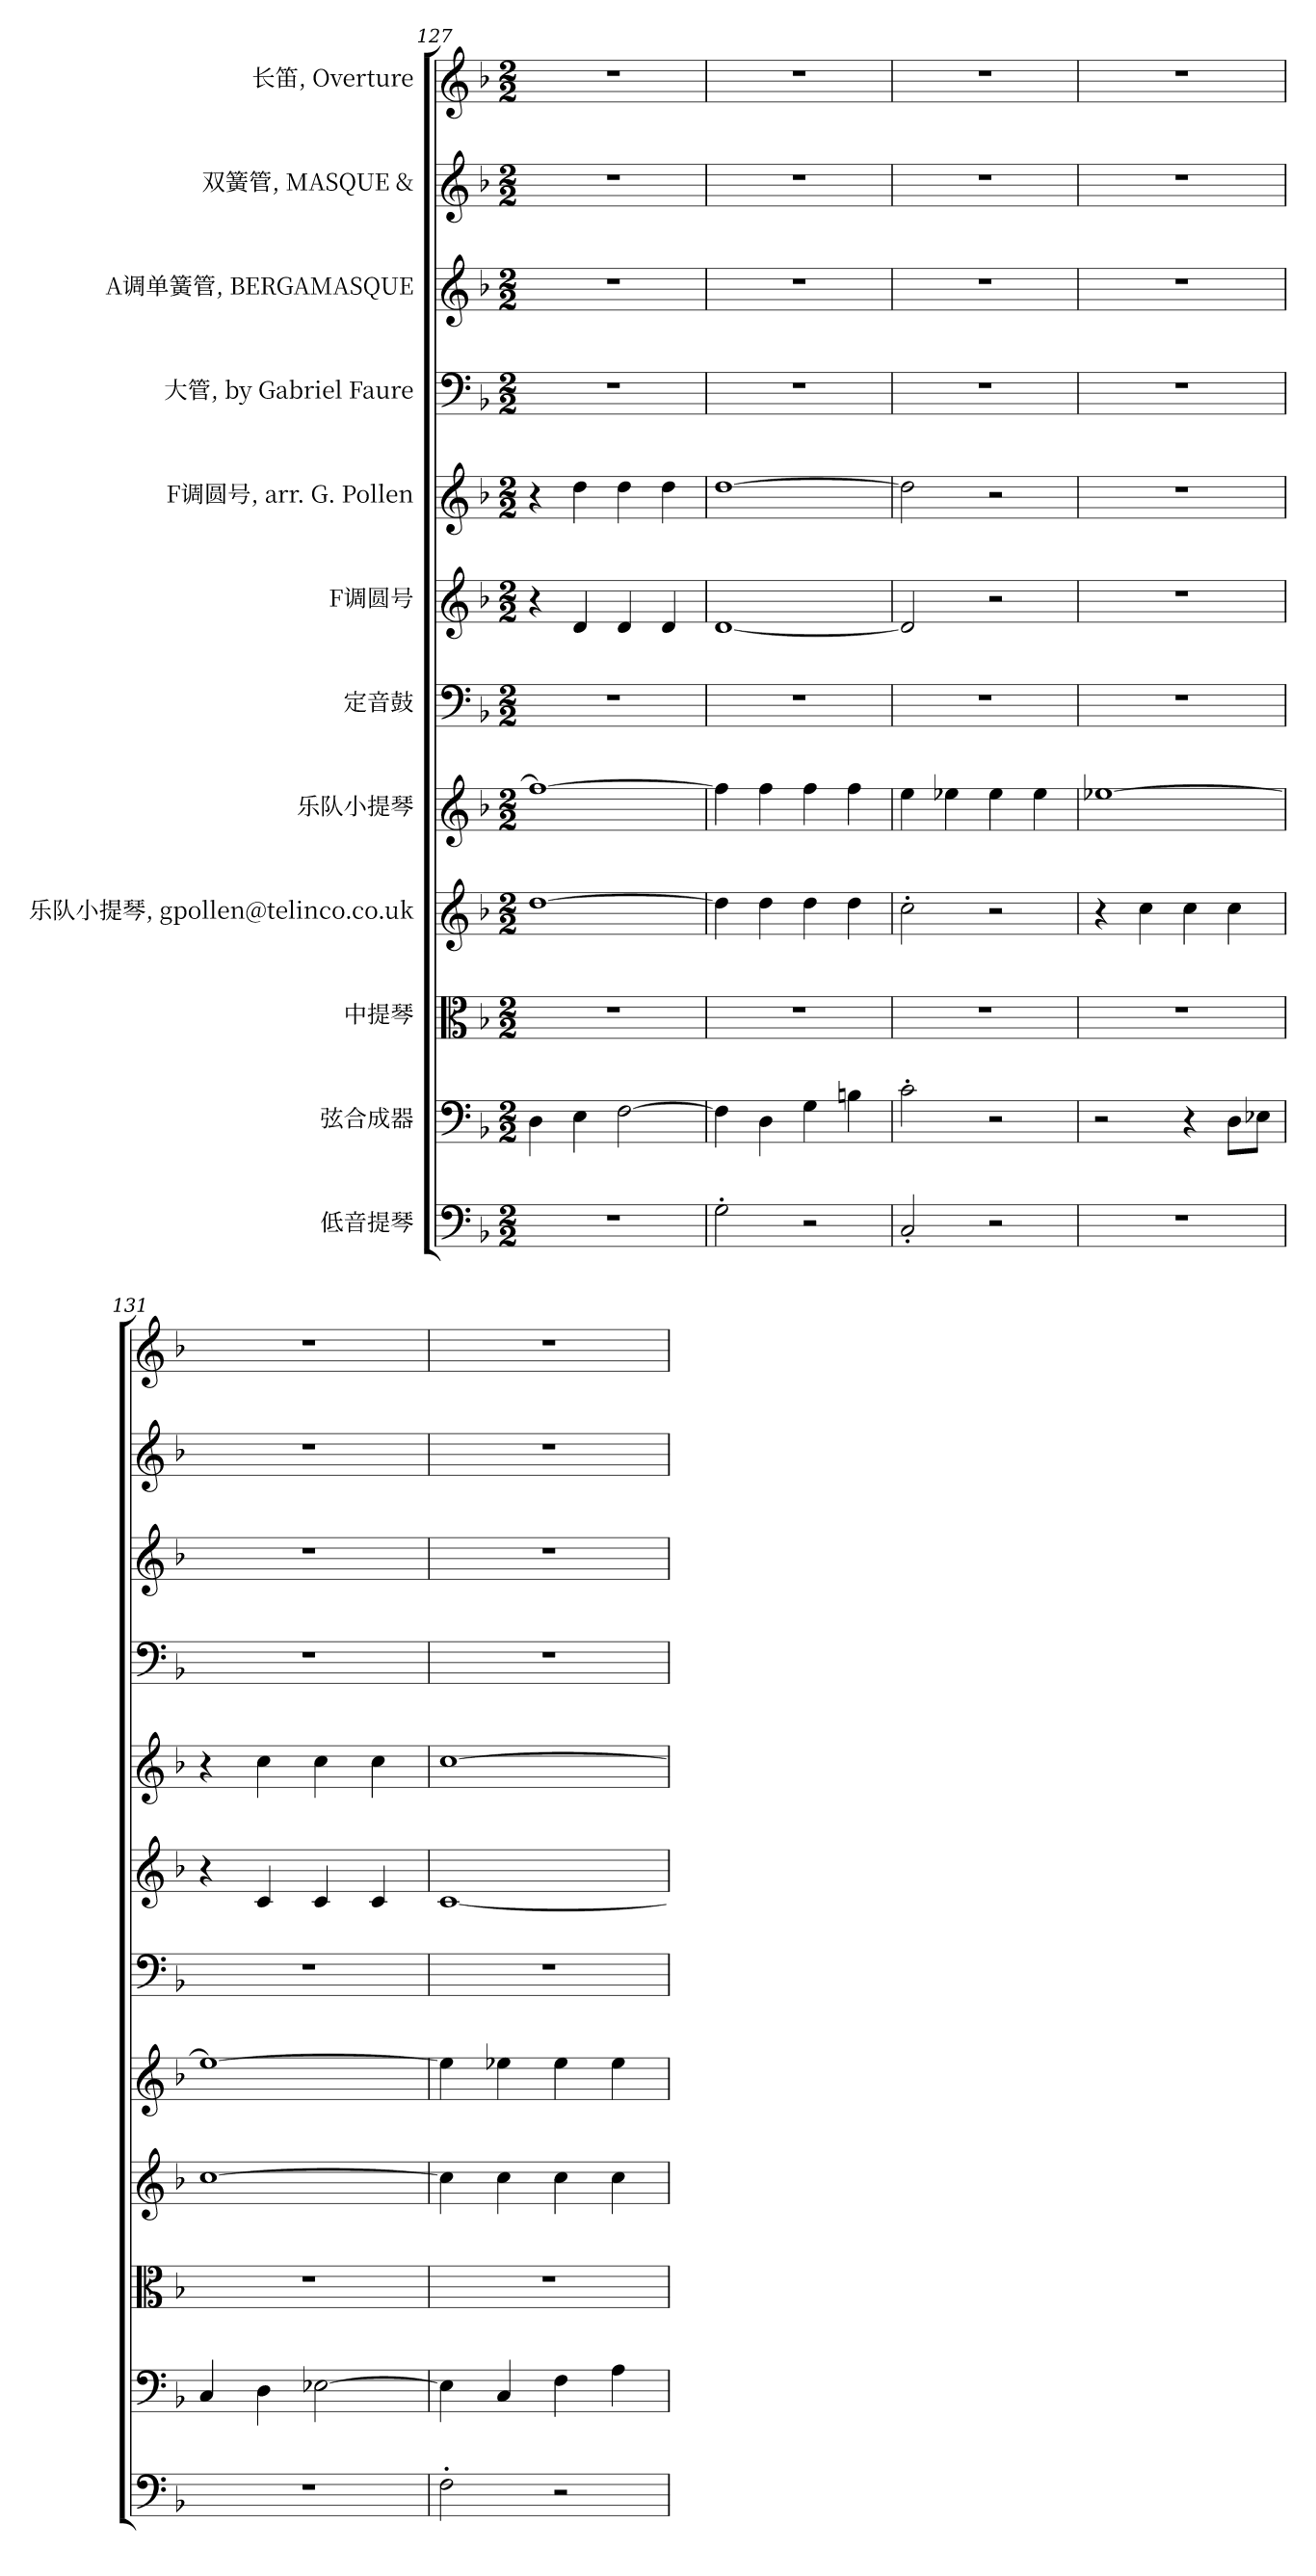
**kern	**kern	**kern	**kern	**kern	**kern	**kern	**kern	**kern	**kern	**kern	**kern
*part12	*part11	*part10	*part9	*part8	*part7	*part6	*part5	*part4	*part3	*part2	*part1
*staff12	*staff11	*staff10	*staff9	*staff8	*staff7	*staff6	*staff5	*staff4	*staff3	*staff2	*staff1
*I"低音提琴	*I"弦合成器	*I"中提琴	*I"乐队小提琴, gpollen@telinco.co.uk	*I"乐队小提琴	*I"定音鼓	*I"F调圆号	*I"F调圆号, arr. G. Pollen	*I"大管, by Gabriel Faure	*I"A调单簧管, BERGAMASQUE	*I"双簧管, MASQUE &amp;	*I"长笛, Overture
*clefF4	*clefF4	*clefC3	*clefG2	*clefG2	*clefF4	*clefG2	*clefG2	*clefF4	*clefG2	*clefG2	*clefG2
*ITrd7c12	*	*	*	*	*	*ITrd4c7	*ITrd4c7	*	*ITrd2c3	*	*
*k[b-]	*k[b-]	*k[b-]	*k[b-]	*k[b-]	*k[b-]	*k[b-e-]	*k[b-e-]	*k[b-]	*k[f#c#]	*k[b-]	*k[b-]
*M2/2	*M2/2	*M2/2	*M2/2	*M2/2	*M2/2	*M2/2	*M2/2	*M2/2	*M2/2	*M2/2	*M2/2
=127	=127	=127	=127	=127	=127	=127	=127	=127	=127	=127	=127
1r	4D\	1r	[1dd	1ff_	1r	4r	4r	1r	1r	1r	1r
.	4E\	.	.	.	.	4G/	4g\	.	.	.	.
.	[2F\	.	.	.	.	4G/	4g\	.	.	.	.
.	.	.	.	.	.	4G/	4g\	.	.	.	.
=128	=128	=128	=128	=128	=128	=128	=128	=128	=128	=128	=128
2GG'\	4F\]	1r	4dd\]	4ff\]	1r	[1G	[1g	1r	1r	1r	1r
.	4D\	.	4dd\	4ff\	.	.	.	.	.	.	.
2r	4G\	.	4dd\	4ff\	.	.	.	.	.	.	.
.	4Bn\	.	4dd\	4ff\	.	.	.	.	.	.	.
=129	=129	=129	=129	=129	=129	=129	=129	=129	=129	=129	=129
2CC'/	2c'\	1r	2cc'\	4ee\	1r	2G/]	2g\]	1r	1r	1r	1r
.	.	.	.	4ee-X\	.	.	.	.	.	.	.
2r	2r	.	2r	4ee-\	.	2r	2r	.	.	.	.
.	.	.	.	4ee-\	.	.	.	.	.	.	.
=130	=130	=130	=130	=130	=130	=130	=130	=130	=130	=130	=130
1r	2r	1r	4r	[1ee-X	1r	1r	1r	1r	1r	1r	1r
.	.	.	4cc\	.	.	.	.	.	.	.	.
.	4r	.	4cc\	.	.	.	.	.	.	.	.
.	8D\L	.	4cc\	.	.	.	.	.	.	.	.
.	8E-X\J	.	.	.	.	.	.	.	.	.	.
=131	=131	=131	=131	=131	=131	=131	=131	=131	=131	=131	=131
1r	4C/	1r	[1cc	1ee-_	1r	4r	4r	1r	1r	1r	1r
.	4D\	.	.	.	.	4F/	4f\	.	.	.	.
.	[2E-X\	.	.	.	.	4F/	4f\	.	.	.	.
.	.	.	.	.	.	4F/	4f\	.	.	.	.
!!LO:PB:g=z
=132	=132	=132	=132	=132	=132	=132	=132	=132	=132	=132	=132
2FF'\	4E-\]	1r	4cc\]	4ee-\]	1r	[1F	[1f	1r	1r	1r	1r
.	4C/	.	4cc\	4ee-X\	.	.	.	.	.	.	.
2r	4F\	.	4cc\	4ee-\	.	.	.	.	.	.	.
.	4A\	.	4cc\	4ee-\	.	.	.	.	.	.	.
=	=	=	=	=	=	=	=	=	=	=	=
*-	*-	*-	*-	*-	*-	*-	*-	*-	*-	*-	*-
